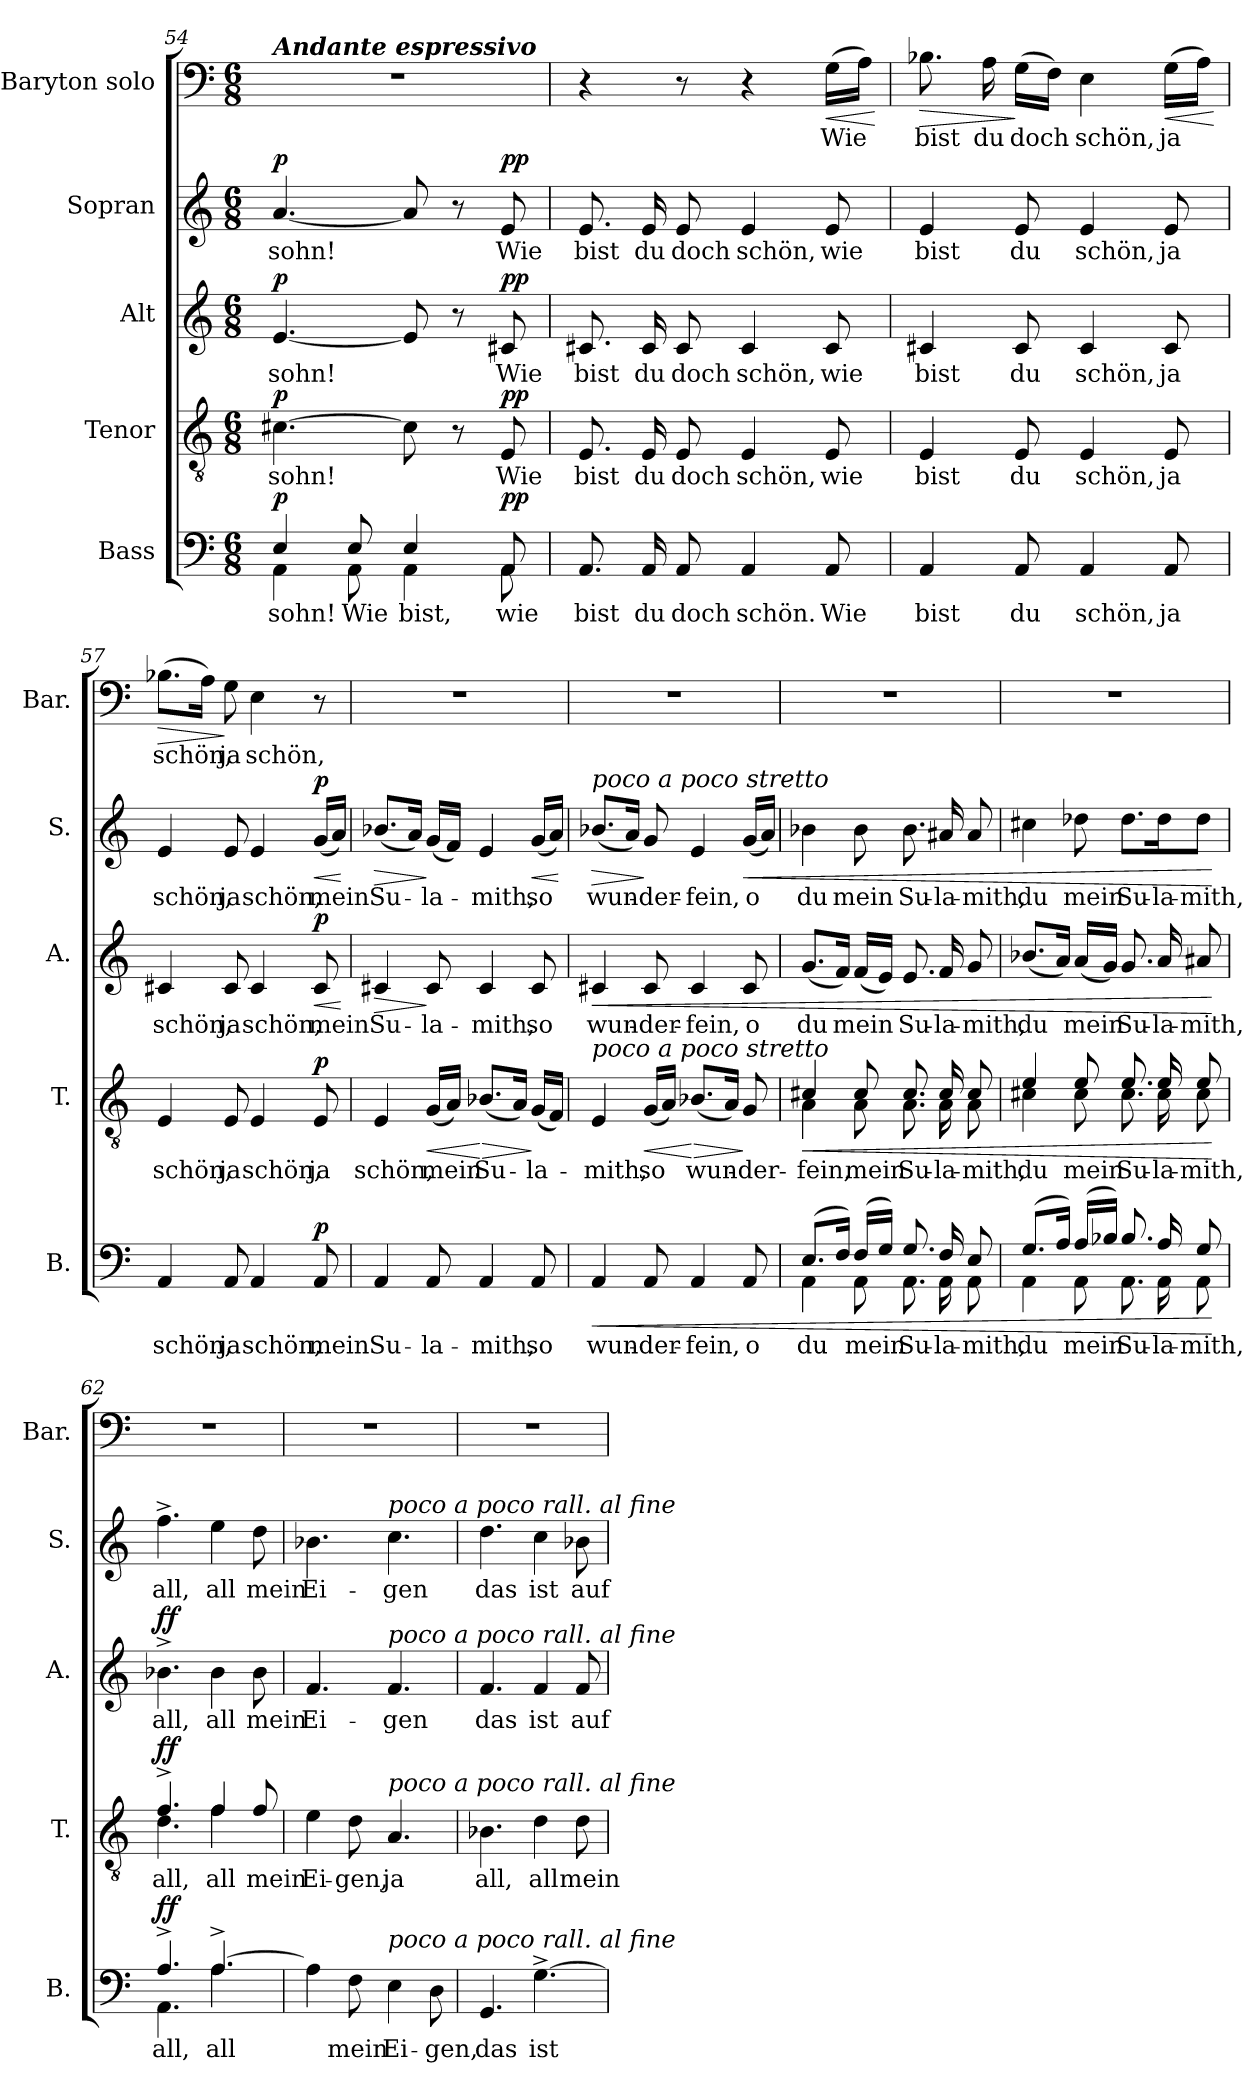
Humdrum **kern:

**kern	**text	**dynam	**kern	**text	**dynam	**kern	**text	**dynam	**kern	**text	**dynam	**kern	**text	**dynam
*part5	*part5	*part5	*part4	*part4	*part4	*part3	*part3	*part3	*part2	*part2	*part2	*part1	*part1	*part1
*staff5	*staff5	*staff5	*staff4	*staff4	*staff4	*staff3	*staff3	*staff3	*staff2	*staff2	*staff2	*staff1	*staff1	*staff1
*I"Bass	*	*	*I"Tenor	*	*	*I"Alt	*	*	*I"Sopran	*	*	*I"Baryton solo	*	*
*I'B.	*	*	*I'T.	*	*	*I'A.	*	*	*I'S.	*	*	*I'Bar.	*	*
*clefF4	*	*	*clefGv2	*	*	*clefG2	*	*	*clefG2	*	*	*clefF4	*	*
*k[]	*	*	*k[]	*	*	*k[]	*	*	*k[]	*	*	*k[]	*	*
*M6/8	*	*	*M6/8	*	*	*M6/8	*	*	*M6/8	*	*	*M6/8	*	*
=54	=54	=54	=54	=54	=54	=54	=54	=54	=54	=54	=54	=54	=54	=54
*^	*	*	*	*	*	*	*	*	*	*	*	*	*	*
!	!	!	!	!	!	!	!	!	!	!	!	!	!LO:TX:a:Bi:t=Andante espressivo	!	!
!	!	!	!LO:DY:a	!	!	!LO:DY:a	!	!	!LO:DY:a	!	!	!LO:DY:a	!	!	!
4E/	4AA\	-sohn!	p	[4.c#X\	-sohn!	p	[4.e/	-sohn!	p	[4.a/	-sohn!	p	2.r	.	.
8E/	8AA\	Wie	.	.	.	.	.	.	.	.	.	.	.	.	.
4E/	4AA\	bist,	.	8c#\]	.	.	8e/]	.	.	8a/]	.	.	.	.	.
.	.	.	.	8r	.	.	8r	.	.	8r	.	.	.	.	.
!	!	!	!LO:DY:a	!	!	!LO:DY:a	!	!	!LO:DY:a	!	!	!LO:DY:a	!	!	!
8AA/	8AA\	wie	pp	8E/	Wie	pp	8c#X/	Wie	pp	8e/	Wie	pp	.	.	.
*v	*v	*	*	*	*	*	*	*	*	*	*	*	*	*	*
!!LO:PB:g=z
=55	=55	=55	=55	=55	=55	=55	=55	=55	=55	=55	=55	=55	=55	=55
8.AA/	bist	.	8.E/	bist	.	8.c#X/	bist	.	8.e/	bist	.	4r	.	.
16AA/	du	.	16E/	du	.	16c#/	du	.	16e/	du	.	.	.	.
8AA/	doch	.	8E/	doch	.	8c#/	doch	.	8e/	doch	.	8r	.	.
4AA/	schön.	.	4E/	schön,	.	4c#/	schön,	.	4e/	schön,	.	4r	.	.
!	!	!	!	!	!	!	!	!	!	!	!	!	!	!LO:HP:b
8AA/	Wie	.	8E/	wie	.	8c#/	wie	.	8e/	wie	.	(16G\LL	Wie	<
.	.	.	.	.	.	.	.	.	.	.	.	16A\JJ)	.	.
.	.	.	.	.	.	.	.	.	.	.	.	.	.	[
=56	=56	=56	=56	=56	=56	=56	=56	=56	=56	=56	=56	=56	=56	=56
!	!	!	!	!	!	!	!	!	!	!	!	!	!	!LO:HP:b
4AA/	bist	.	4E/	bist	.	4c#X/	bist	.	4e/	bist	.	8.B-X\	bist	>
.	.	.	.	.	.	.	.	.	.	.	.	16A\	du	.
8AA/	du	.	8E/	du	.	8c#/	du	.	8e/	du	.	(16G\LL	doch	]
.	.	.	.	.	.	.	.	.	.	.	.	16F\JJ)	.	.
4AA/	schön,	.	4E/	schön,	.	4c#/	schön,	.	4e/	schön,	.	4E\	schön,	.
!	!	!	!	!	!	!	!	!	!	!	!	!	!	!LO:HP:b
8AA/	ja	.	8E/	ja	.	8c#/	ja	.	8e/	ja	.	(16G\LL	ja	<
.	.	.	.	.	.	.	.	.	.	.	.	16A\JJ)	.	.
.	.	.	.	.	.	.	.	.	.	.	.	.	.	[
!!LO:LB:g=z
=57	=57	=57	=57	=57	=57	=57	=57	=57	=57	=57	=57	=57	=57	=57
!	!	!	!	!	!	!	!	!	!	!	!	!	!	!LO:HP:b
4AA/	schön,	.	4E/	schön,	.	4c#X/	schön,	.	4e/	schön,	.	(8.B-X\L	schön,	>
.	.	.	.	.	.	.	.	.	.	.	.	16A\Jk)	.	.
8AA/	ja	.	8E/	ja	.	8c#/	ja	.	8e/	ja	.	8G\	ja	]
4AA/	schön,	.	4E/	schön,	.	4c#/	schön,	.	4e/	schön,	.	4E\	schön,	.
!	!	!LO:DY:a	!	!	!LO:DY:a	!	!	!LO:HP:b	!	!	!LO:HP:b	!	!	!
!	!	!	!	!	!	!	!	!LO:DY:n=1:a	!	!	!LO:DY:n=1:a	!	!	!
8AA/	mein	p	8E/	ja	p	8c#/	mein	< p	(16g/LL	mein	< p	8r	.	.
.	.	.	.	.	.	.	.	.	16a/JJ)	.	.	.	.	.
.	.	.	.	.	.	.	.	[	.	.	[	.	.	.
=58	=58	=58	=58	=58	=58	=58	=58	=58	=58	=58	=58	=58	=58	=58
!	!	!	!	!	!	!	!	!LO:HP:b	!	!	!LO:HP:b	!	!	!
4AA/	Su-	.	4E/	schön,	.	4c#X/	Su-	>	(8.b-X/L	Su-	>	2.r	.	.
.	.	.	.	.	.	.	.	.	16a/Jk)	.	.	.	.	.
!	!	!	!	!	!LO:HP:b	!	!	!	!	!	!	!	!	!
8AA/	-la-	.	(16G/LL	mein	<	8c#/	-la-	]	(16g/LL	-la-	]	.	.	.
.	.	.	16A/JJ)	.	.	.	.	.	16f/JJ)	.	.	.	.	.
!	!	!	!	!	!LO:HP:n=1:b	!	!	!	!	!	!	!	!	!
4AA/	-mith,	.	(8.B-X/L	Su-	[ >	4c#/	-mith,	.	4e/	-mith,	.	.	.	.
.	.	.	16A/Jk)	.	.	.	.	.	.	.	.	.	.	.
!	!	!	!	!	!	!	!	!	!	!	!LO:HP:b	!	!	!
8AA/	so	.	(16G/LL	-la-	]	8c#/	so	.	(16g/LL	so	<	.	.	.
.	.	.	16F/JJ)	.	.	.	.	.	16a/JJ)	.	.	.	.	.
.	.	.	.	.	.	.	.	.	.	.	[	.	.	.
!!LO:PB:g=z
=59	=59	=59	=59	=59	=59	=59	=59	=59	=59	=59	=59	=59	=59	=59
!	!	!	!	!	!	!	!	!	!LO:TX:a:i:t=poco a poco stretto	!	!	!	!	!
!	!	!	!LO:TX:a:i:t=poco a poco stretto	!	!	!	!	!	!	!	!	!	!	!
!	!	!LO:HP:b	!	!	!	!	!	!LO:HP:b	!	!	!LO:HP:b	!	!	!
4AA/	wun-	<	4E/	-mith,	.	4c#X/	wun-	<	(8.b-X/L	wun-	>	2.r	.	.
.	.	.	.	.	.	.	.	.	16a/Jk)	.	.	.	.	.
!	!	!	!	!	!LO:HP:b	!	!	!	!	!	!	!	!	!
8AA/	-der-	.	(16G/LL	so	<	8c#/	-der-	.	8g/	-der-	]	.	.	.
.	.	.	16A/JJ)	.	.	.	.	.	.	.	.	.	.	.
!	!	!	!	!	!LO:HP:n=1:b	!	!	!	!	!	!	!	!	!
4AA/	-fein,	.	(8.B-X/L	wun-	[ >	4c#/	-fein,	.	4e/	-fein,	.	.	.	.
.	.	.	16A/Jk)	.	.	.	.	.	.	.	.	.	.	.
!	!	!	!	!	!	!	!	!	!	!	!LO:HP:b	!	!	!
8AA/	o	.	8G/	-der-	]	8c#/	o	.	(16g/LL	o	<	.	.	.
.	.	.	.	.	.	.	.	.	16a/JJ)	.	.	.	.	.
=60	=60	=60	=60	=60	=60	=60	=60	=60	=60	=60	=60	=60	=60	=60
*^	*	*	*	*	*	*	*	*	*	*	*	*	*	*
!	!	!	!	!	!	!LO:HP:b	!	!	!	!	!	!	!	!	!
*	*	*	*	*^	*	*	*	*	*	*	*	*	*	*	*
(8.E/L	4AA\	du	.	4c#X/	4A\	-fein,	<	(8.g/L	du	.	4b-X\	du	.	2.r	.	.
16F/Jk)	.	.	.	.	.	.	.	16f/Jk)	.	.	.	.	.	.	.	.
(16F/LL	8AA\	mein	.	8c#/	8A\	mein	.	(16f/LL	mein	.	8b-\	mein	.	.	.	.
16G/JJ)	.	.	.	.	.	.	.	16e/JJ)	.	.	.	.	.	.	.	.
8.G/	8.AA\	Su-	.	8.c#/	8.A\	Su-	.	8.e/	Su-	.	8.b-\	Su-	.	.	.	.
16F/	16AA\	-la-	.	16c#/	16A\	-la-	.	16f/	-la-	.	16a#X/	-la-	.	.	.	.
8E/	8AA\	-mith,	.	8c#/	8A\	-mith,	.	8g/	-mith,	.	8a#/	-mith,	.	.	.	.
!!LO:LB:g=z
=61	=61	=61	=61	=61	=61	=61	=61	=61	=61	=61	=61	=61	=61	=61	=61	=61
(8.G/L	4AA\	du	.	4e/	4c#X\	du	.	(8.b-X/L	du	.	4cc#X\	du	.	2.r	.	.
16A/Jk)	.	.	.	.	.	.	.	16a/Jk)	.	.	.	.	.	.	.	.
(16A/LL	8AA\	mein	.	8e/	8c#\	mein	.	(16a/LL	mein	.	8dd-X\	mein	.	.	.	.
16B-X/JJ)	.	.	.	.	.	.	.	16g/JJ)	.	.	.	.	.	.	.	.
8.B-/	8.AA\	Su-	.	8.e/	8.c#\	Su-	.	8.g/	Su-	.	8.dd-\L	Su-	.	.	.	.
16A/	16AA\	-la-	.	16e/	16c#\	-la-	.	16a/	-la-	.	16dd-\K	-la-	.	.	.	.
8G/	8AA\	-mith,	.	8e/	8c#\	-mith,	.	8a#X/	-mith,	.	8dd-\J	-mith,	.	.	.	.
*v	*v	*	*	*	*	*	*	*	*	*	*	*	*	*	*	*
*	*	*	*v	*v	*	*	*	*	*	*	*	*	*	*	*
.	.	[	.	.	[	.	.	[	.	.	[	.	.	.
=62	=62	=62	=62	=62	=62	=62	=62	=62	=62	=62	=62	=62	=62	=62
*^	*	*	*^	*	*	*	*	*	*	*	*	*	*	*
!	!	!	!LO:DY:a	!	!	!	!LO:DY:a	!	!	!LO:DY:a	!	!	!	!	!	!
4.A^/	4.AA\	all,	ff	4.f^/	4.d\	all,	ff	4.b-X^\	all,	ff	4.ff^\	all,	.	2.r	.	.
[4.A^/	4.A\	all	.	4f/	4f\	all	.	4b-\	all	.	4ee\	all	.	.	.	.
.	.	.	.	8f/	8ryy	mein	.	8b-\	mein	.	8dd\	mein	.	.	.	.
*v	*v	*	*	*	*	*	*	*	*	*	*	*	*	*	*	*
*	*	*	*v	*v	*	*	*	*	*	*	*	*	*	*	*
=63	=63	=63	=63	=63	=63	=63	=63	=63	=63	=63	=63	=63	=63	=63
4A\]	.	.	4e\	Ei-	.	4.f/	Ei-	.	4.b-X\	Ei-	.	2.r	.	.
8F\	mein	.	8d\	-gen,	.	.	.	.	.	.	.	.	.	.
!	!	!	!	!	!	!	!	!	!LO:TX:a:i:t=poco a poco rall. al fine	!	!	!	!	!
!	!	!	!	!	!	!LO:TX:a:i:t=poco a poco rall. al fine	!	!	!	!	!	!	!	!
!	!	!	!LO:TX:a:i:t=poco a poco rall. al fine	!	!	!	!	!	!	!	!	!	!	!
!LO:TX:a:i:t=poco a poco rall. al fine	!	!	!	!	!	!	!	!	!	!	!	!	!	!
4E\	Ei-	.	4.A/	ja	.	4.f/	-gen	.	4.cc\	-gen	.	.	.	.
8D\	-gen,	.	.	.	.	.	.	.	.	.	.	.	.	.
!!LO:PB:g=z
=64	=64	=64	=64	=64	=64	=64	=64	=64	=64	=64	=64	=64	=64	=64
4.GG/	das	.	4.B-X\	all,	.	4.f/	das	.	4.dd\	das	.	2.r	.	.
[4.G^\	ist	.	4d\	all	.	4f/	ist	.	4cc\	ist	.	.	.	.
.	.	.	8d\	mein	.	8f/	auf	.	8b-X\	auf	.	.	.	.
=	=	=	=	=	=	=	=	=	=	=	=	=	=	=
*-	*-	*-	*-	*-	*-	*-	*-	*-	*-	*-	*-	*-	*-	*-
